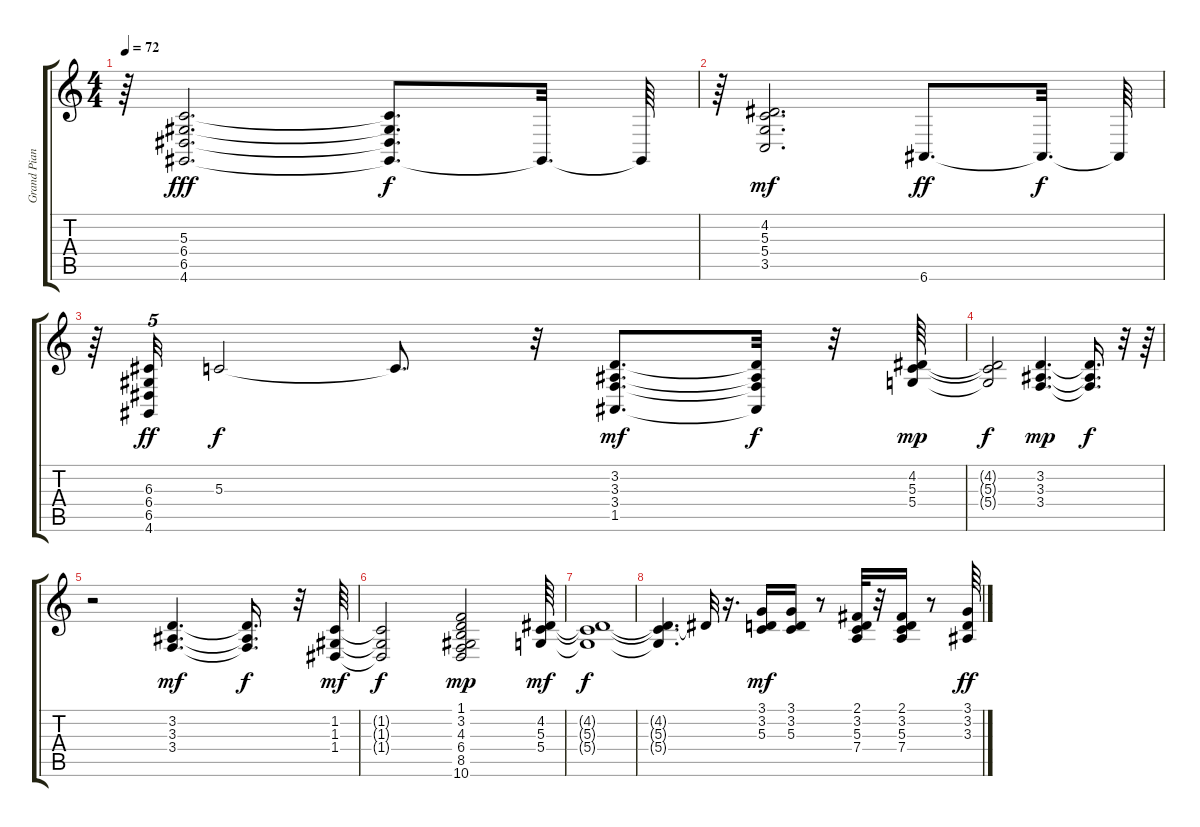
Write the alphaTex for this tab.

\track ("Grand Piano" "Grand Pian") {instrument acousticgrandpiano}
\staff {score tabs}
\tuning (E4 B3 G3 D3 A2 E2) {hide}
\ts (4 4)
\tempo 72
\clef g2
\ks c
r.64{dy f} (5.3 6.4 6.5 4.6).2{d dy fff} (5.3{t} 6.4{t} 6.5{t} 4.6{t}).8{d dy f} 4.6{t}.32{d} 4.6{t}.64 |
r.64 (4.2 5.3 5.4 3.5).2{d dy mf} 6.6.8{d dy ff} 6.6{t}.32{d dy f} 6.6{t}.64 |
r.64 (6.3 6.4 6.5 4.6).32{tu (5 4) dy ff} 5.3.2{dy f} 5.3{t}.8{d} r.32 (3.2 3.3 3.4 1.5).8{d dy mf} (3.2{t} 3.3{t} 3.4{t} 1.5{t}).32{dy f} r.32 (4.2 5.3 5.4).64{dy mp} |
(4.2{t} 5.3{t} 5.4{t}).2{dy f} (3.2 3.3 3.4).4{d dy mp} (3.2{t} 3.3{t} 3.4{t}).16{d dy f} r.32 r.64 |
r.2 (3.2 3.3 3.4).4{d dy mf} (3.2{t} 3.3{t} 3.4{t}).16{d dy f} r.32 (1.2 1.3 1.4).64{dy mf} |
(1.2{t} 1.3{t} 1.4{t}).2{dy f} (1.1 3.2 4.3 6.4 8.5 10.6).2{dy mp} (4.2 5.3 5.4).64{dy mf} |
(4.2{t} 5.3{t} 5.4{t}).1{dy f} |
(4.2{t} 5.3{t} 5.4{t}).4{d} 4.2{t}.32 r.16{d} (3.1 3.2 5.3).16{dy mf} (3.1 3.2 5.3).16 r.8 (2.1 3.2 5.3 7.4).32 r.32 (2.1 3.2 5.3 7.4).16 r.8 (3.1 3.2 3.3).64{dy ff}
